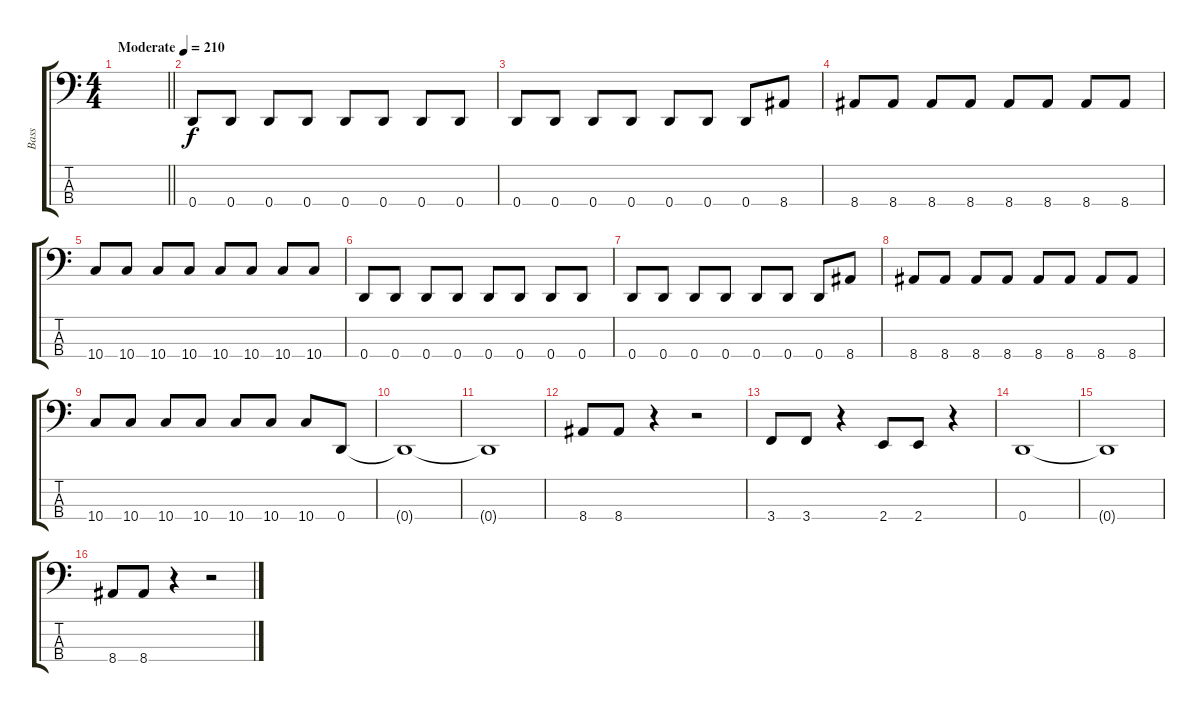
\track ("Bass " "Bass ") {instrument electricbassfinger}
\staff {score tabs}
\tuning (G2 D2 A1 D1) {hide}
\ts (4 4)
\tempo (210 "Moderate")
\clef f4
\barLineRight lightlight
\ks c
|
\section ("" "")
0.4.8 0.4.8 0.4.8 0.4.8 0.4.8 0.4.8 0.4.8 0.4.8 |
0.4.8 0.4.8 0.4.8 0.4.8 0.4.8 0.4.8 0.4.8 8.4.8 |
8.4.8 8.4.8 8.4.8 8.4.8 8.4.8 8.4.8 8.4.8 8.4.8 |
10.4.8 10.4.8 10.4.8 10.4.8 10.4.8 10.4.8 10.4.8 10.4.8 |
0.4.8 0.4.8 0.4.8 0.4.8 0.4.8 0.4.8 0.4.8 0.4.8 |
0.4.8 0.4.8 0.4.8 0.4.8 0.4.8 0.4.8 0.4.8 8.4.8 |
8.4.8 8.4.8 8.4.8 8.4.8 8.4.8 8.4.8 8.4.8 8.4.8 |
10.4.8 10.4.8 10.4.8 10.4.8 10.4.8 10.4.8 10.4.8 0.4.8 |
0.4{t}.1 |
0.4{t}.1 |
8.4.8 8.4.8 r.4 r.2 |
3.4.8 3.4.8 r.4 2.4.8 2.4.8 r.4 |
0.4.1 |
0.4{t}.1 |
8.4.8 8.4.8 r.4 r.2
